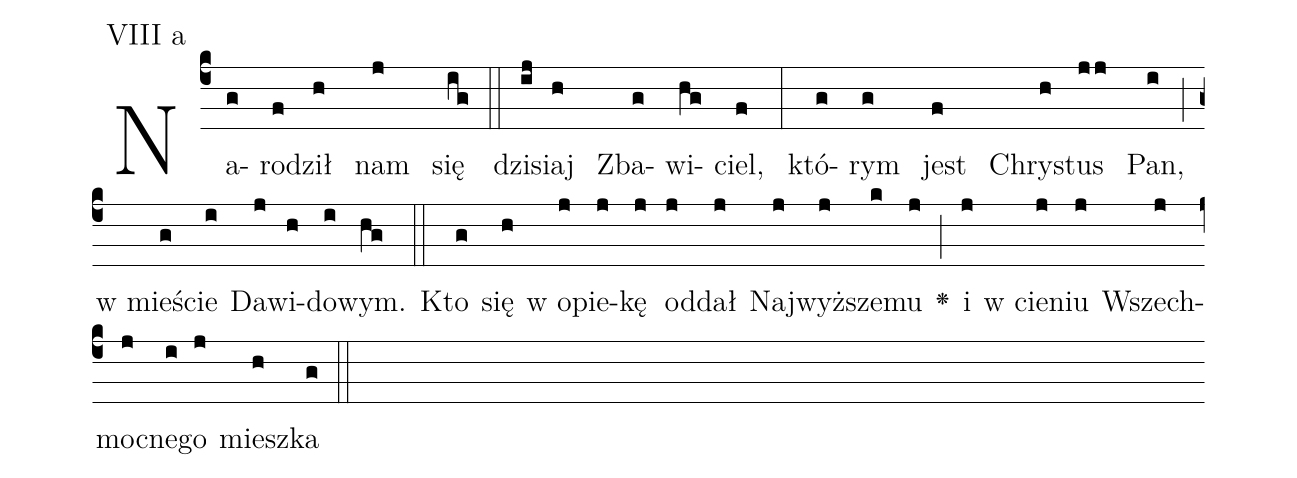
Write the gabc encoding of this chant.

annotation: VIII a;
%%
(c4)Na(g)ro(f)dził(h) nam(j) się(ig) (::) dzi(ij)siaj(h) Zba(g)wi(hg)ciel,(f) (:) któ(g)rym(g) jest(f) Chry(h)stus(jj) Pan,(i) (;) (z) w mie(g)ście(i) Da(j)wi(h)do(i)wym.(hg) (::)
Kto(g) się(h) w o(j)pie(j)kę(j) od(j)dał(j) Naj(j)wyż(j)sze(k)mu(j) <v>\greheightstar</v>(;) i(j) w cie(j)niu(j) Wszech(j)moc(j)ne(i)go(j) miesz(h)ka(g) (::)
